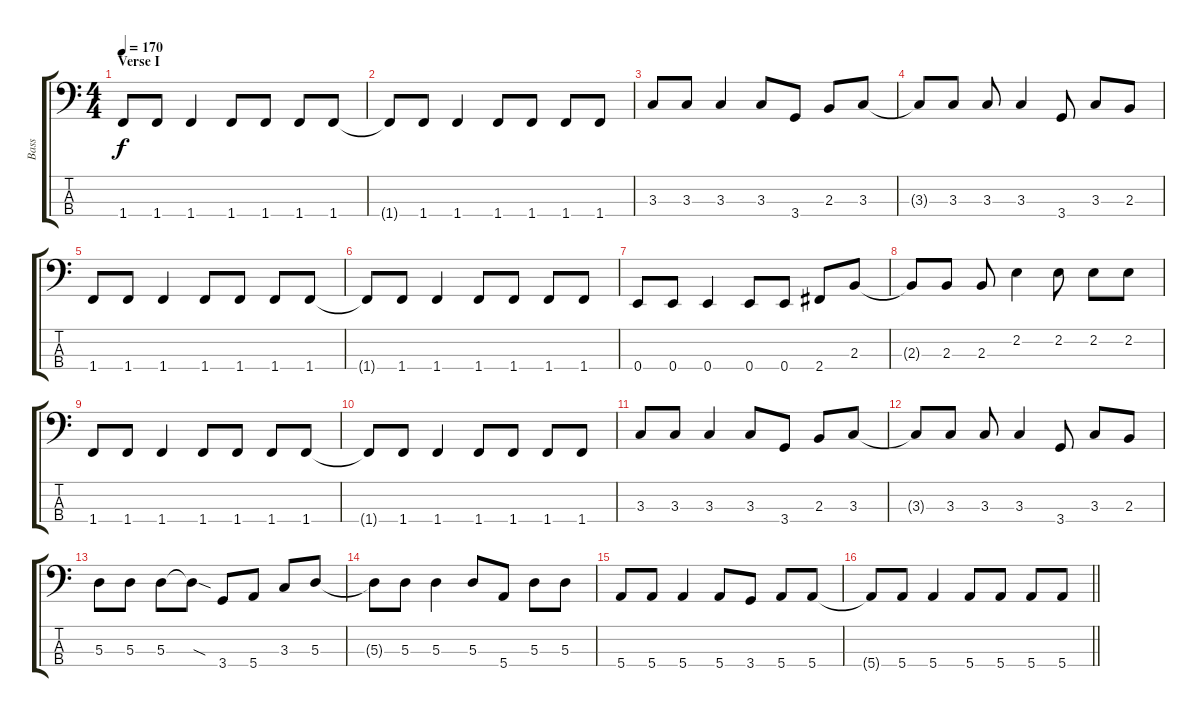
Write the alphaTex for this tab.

\track ("Bass" "Bass") {instrument electricbasspick}
\staff {score tabs}
\tuning (G2 D2 A1 E1) {hide}
\ts (4 4)
\section ("" "Verse I")
\tempo 170
\clef f4
\ks c
1.4.8{dy f} 1.4.8 1.4.4 1.4.8 1.4.8 1.4.8 1.4.8 |
1.4{t}.8 1.4.8 1.4.4 1.4.8 1.4.8 1.4.8 1.4.8 |
3.3.8 3.3.8 3.3.4 3.3.8 3.4.8 2.3.8 3.3.8 |
3.3{t}.8 3.3.8 3.3.8 3.3.4 3.4.8 3.3.8 2.3.8 |
1.4.8 1.4.8 1.4.4 1.4.8 1.4.8 1.4.8 1.4.8 |
1.4{t}.8 1.4.8 1.4.4 1.4.8 1.4.8 1.4.8 1.4.8 |
0.4.8 0.4.8 0.4.4 0.4.8 0.4.8 2.4.8 2.3.8 |
2.3{t}.8 2.3.8 2.3.8 2.2.4 2.2.8 2.2.8 2.2.8 |
1.4.8 1.4.8 1.4.4 1.4.8 1.4.8 1.4.8 1.4.8 |
1.4{t}.8 1.4.8 1.4.4 1.4.8 1.4.8 1.4.8 1.4.8 |
3.3.8 3.3.8 3.3.4 3.3.8 3.4.8 2.3.8 3.3.8 |
3.3{t}.8 3.3.8 3.3.8 3.3.4 3.4.8 3.3.8 2.3.8 |
5.3.8 5.3.8 5.3.8 5.3{sod t}.8 3.4.8 5.4.8 3.3.8 5.3.8 |
5.3{t}.8 5.3.8 5.3.4 5.3.8 5.4.8 5.3.8 5.3.8 |
5.4.8 5.4.8 5.4.4 5.4.8 3.4.8 5.4.8 5.4.8 |
\barLineRight lightlight
5.4{t}.8 5.4.8 5.4.4 5.4.8 5.4.8 5.4.8 5.4.8
